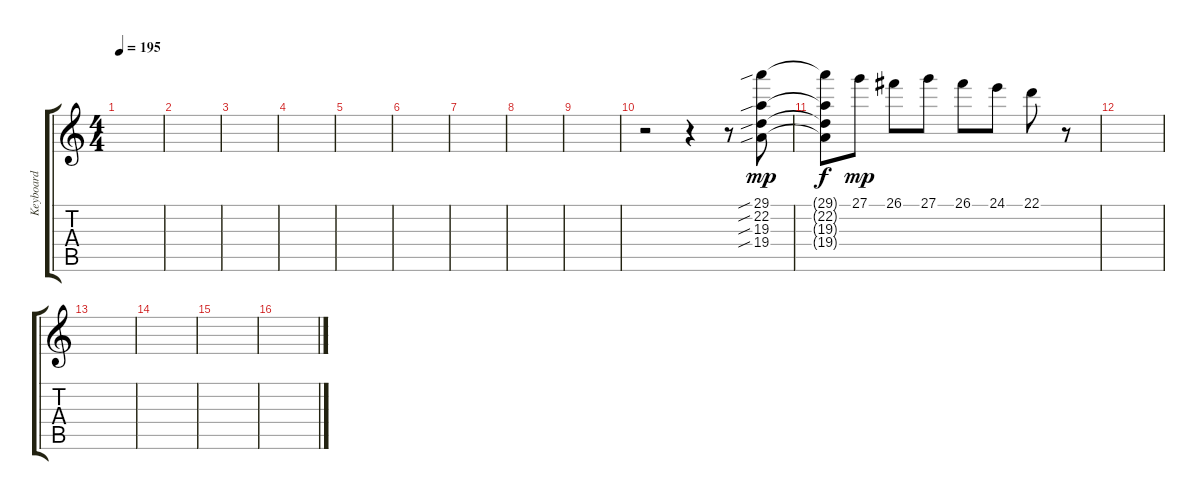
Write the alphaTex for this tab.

\track ("Keyboard" "Keyboard") {instrument pad2warm}
\staff {score tabs}
\tuning (E4 B3 G3 D3 A2 E2) {hide}
\ts (4 4)
\tempo 195
\clef g2
\ks c
|
|
|
\section ("" "")
|
|
|
|
|
|
r.2{balance 8 instrument rockorgan} r.4 r.8 (29.1{sib} 22.2{sib} 19.3{sib} 19.4{sib}).8{dy mp} |
(29.1{t} 22.2{t} 19.3{t} 19.4{t}).8{dy f} 27.1.8{dy mp} 26.1.8 27.1.8 26.1.8 24.1.8 22.1.8 r.8 |
\section ("" "")
|
|
|
|
\section ("" "")
